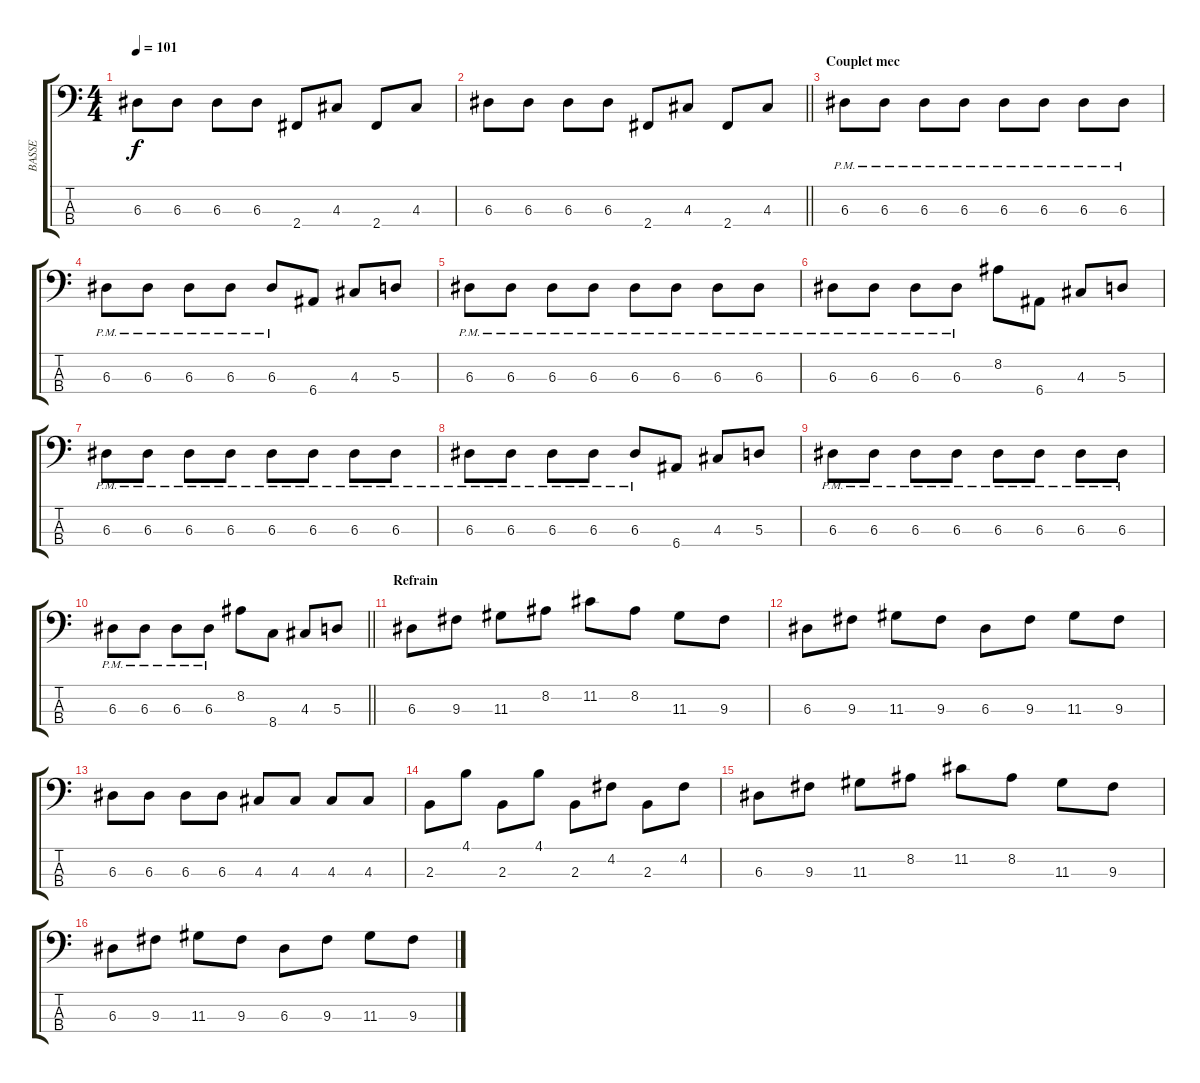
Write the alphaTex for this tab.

\track ("BASSE" "BASSE") {instrument electricbasspick}
\staff {score tabs}
\tuning (G2 D2 A1 E1) {hide}
\ts (4 4)
\tempo 101
\clef f4
\ks c
6.3.8{dy f} 6.3.8 6.3.8 6.3.8 2.4.8 4.3.8 2.4.8 4.3.8 |
\barLineRight lightlight
6.3.8 6.3.8 6.3.8 6.3.8 2.4.8 4.3.8 2.4.8 4.3.8 |
\section ("" "Couplet mec")
6.3{pm}.8 6.3{pm}.8 6.3{pm}.8 6.3{pm}.8 6.3{pm}.8 6.3{pm}.8 6.3{pm}.8 6.3{pm}.8 |
6.3{pm}.8 6.3{pm}.8 6.3{pm}.8 6.3{pm}.8 6.3{pm}.8 6.4.8 4.3.8 5.3.8 |
6.3{pm}.8 6.3{pm}.8 6.3{pm}.8 6.3{pm}.8 6.3{pm}.8 6.3{pm}.8 6.3{pm}.8 6.3{pm}.8 |
6.3{pm}.8 6.3{pm}.8 6.3{pm}.8 6.3{pm}.8 8.2.8 6.4.8 4.3.8 5.3.8 |
6.3{pm}.8 6.3{pm}.8 6.3{pm}.8 6.3{pm}.8 6.3{pm}.8 6.3{pm}.8 6.3{pm}.8 6.3{pm}.8 |
6.3{pm}.8 6.3{pm}.8 6.3{pm}.8 6.3{pm}.8 6.3{pm}.8 6.4.8 4.3.8 5.3.8 |
6.3{pm}.8 6.3{pm}.8 6.3{pm}.8 6.3{pm}.8 6.3{pm}.8 6.3{pm}.8 6.3{pm}.8 6.3{pm}.8 |
\barLineRight lightlight
6.3{pm}.8 6.3{pm}.8 6.3{pm}.8 6.3{pm}.8 8.2.8 8.4.8 4.3.8 5.3.8 |
\section ("" "Refrain")
6.3.8 9.3.8 11.3.8 8.2.8 11.2.8 8.2.8 11.3.8 9.3.8 |
6.3.8 9.3.8 11.3.8 9.3.8 6.3.8 9.3.8 11.3.8 9.3.8 |
6.3.8 6.3.8 6.3.8 6.3.8 4.3.8 4.3.8 4.3.8 4.3.8 |
2.3.8 4.1.8 2.3.8 4.1.8 2.3.8 4.2.8 2.3.8 4.2.8 |
6.3.8 9.3.8 11.3.8 8.2.8 11.2.8 8.2.8 11.3.8 9.3.8 |
6.3.8 9.3.8 11.3.8 9.3.8 6.3.8 9.3.8 11.3.8 9.3.8
